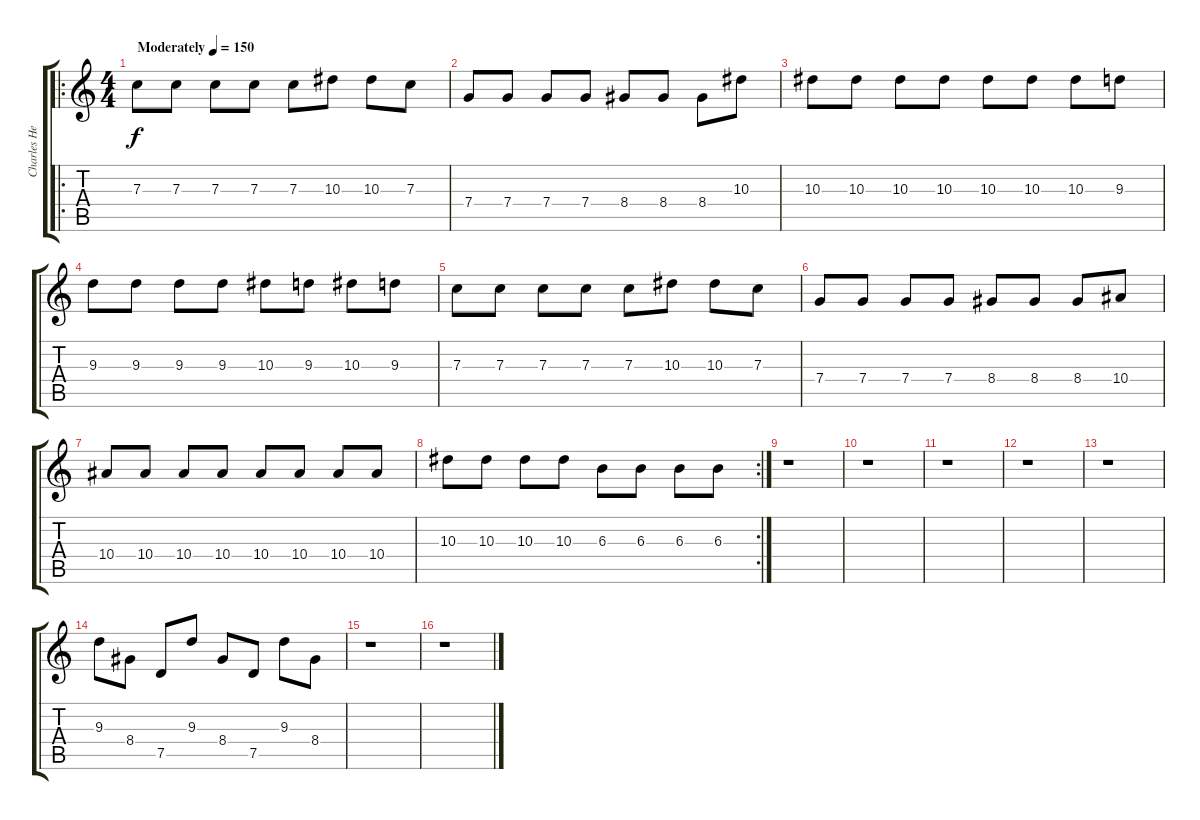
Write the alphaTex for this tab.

\track ("Charles Hedger" "Charles He") {instrument distortionguitar}
\staff {score tabs}
\tuning (D4 A3 F3 C3 G2 D2) {hide}
\ro
\ts (4 4)
\tempo (150 "Moderately")
\clef g2
\ks c
7.3.8{dy f instrument distortionguitar} 7.3.8 7.3.8 7.3.8 7.3.8 10.3.8 10.3.8 7.3.8 |
7.4.8 7.4.8 7.4.8 7.4.8 8.4.8 8.4.8 8.4.8 10.3.8 |
10.3.8 10.3.8 10.3.8 10.3.8 10.3.8 10.3.8 10.3.8 9.3.8 |
9.3.8 9.3.8 9.3.8 9.3.8 10.3.8 9.3.8 10.3.8 9.3.8 |
7.3.8 7.3.8 7.3.8 7.3.8 7.3.8 10.3.8 10.3.8 7.3.8 |
7.4.8 7.4.8 7.4.8 7.4.8 8.4.8 8.4.8 8.4.8 10.4.8 |
10.4.8 10.4.8 10.4.8 10.4.8 10.4.8 10.4.8 10.4.8 10.4.8 |
\rc 2
10.3.8 10.3.8 10.3.8 10.3.8 6.3.8 6.3.8 6.3.8 6.3.8 |
r.1 |
r.1 |
r.1 |
r.1 |
r.1 |
9.3.8 8.4.8 7.5.8 9.3.8 8.4.8 7.5.8 9.3.8 8.4.8 |
r.1 |
r.1
